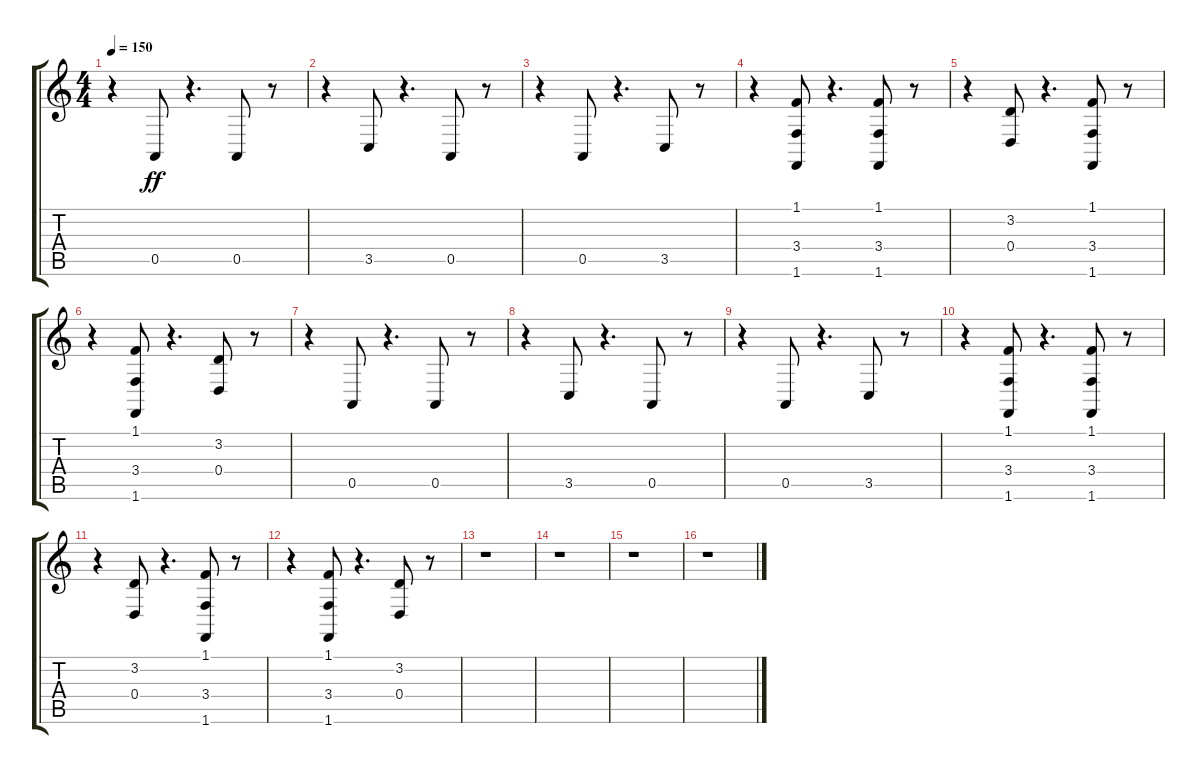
\track "" {instrument choiraahs}
\staff {score tabs}
\tuning (E4 B3 G3 D3 A2 E2) {hide}
\ts (4 4)
\tempo 150
\clef g2
\ks c
r.4{dy ff} 0.5.8 r.4{d} 0.5.8 r.8 |
r.4 3.5.8 r.4{d} 0.5.8 r.8 |
r.4 0.5.8 r.4{d} 3.5.8 r.8 |
r.4 (1.1 3.4 1.6).8 r.4{d} (1.1 3.4 1.6).8 r.8 |
r.4 (3.2 0.4).8 r.4{d} (1.1 3.4 1.6).8 r.8 |
r.4 (1.1 3.4 1.6).8 r.4{d} (3.2 0.4).8 r.8 |
r.4 0.5.8 r.4{d} 0.5.8 r.8 |
r.4 3.5.8 r.4{d} 0.5.8 r.8 |
r.4 0.5.8 r.4{d} 3.5.8 r.8 |
r.4 (1.1 3.4 1.6).8 r.4{d} (1.1 3.4 1.6).8 r.8 |
r.4 (3.2 0.4).8 r.4{d} (1.1 3.4 1.6).8 r.8 |
r.4 (1.1 3.4 1.6).8 r.4{d} (3.2 0.4).8 r.8 |
r.1 |
r.1 |
r.1 |
r.1
